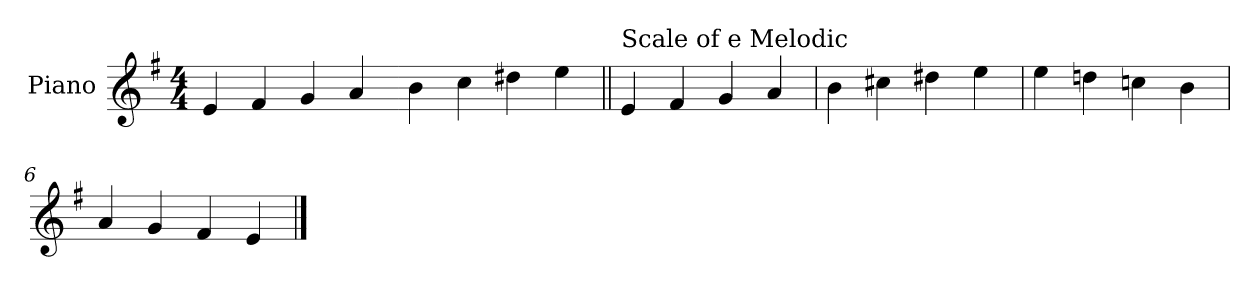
**kern
*part1
*staff1
*I"Piano
*I'Pno.
*clefG2
*k[f#]
*M4/4
*MM80
=1
4e/
4f#/
4g/
4a/
=2-
4b\
4cc\
4dd#X\
4ee\
!!LO:LB:g=z
=3||
!LO:TX:a:t=Scale of e Melodic
4e/
4f#/
4g/
4a/
=4`
4b\
4cc#X\
4dd#X\
4ee\
=5
4ee\
4ddn\
4ccn\
4b\
=6`
4a/
4g/
4f#/
4e/
==
*-
